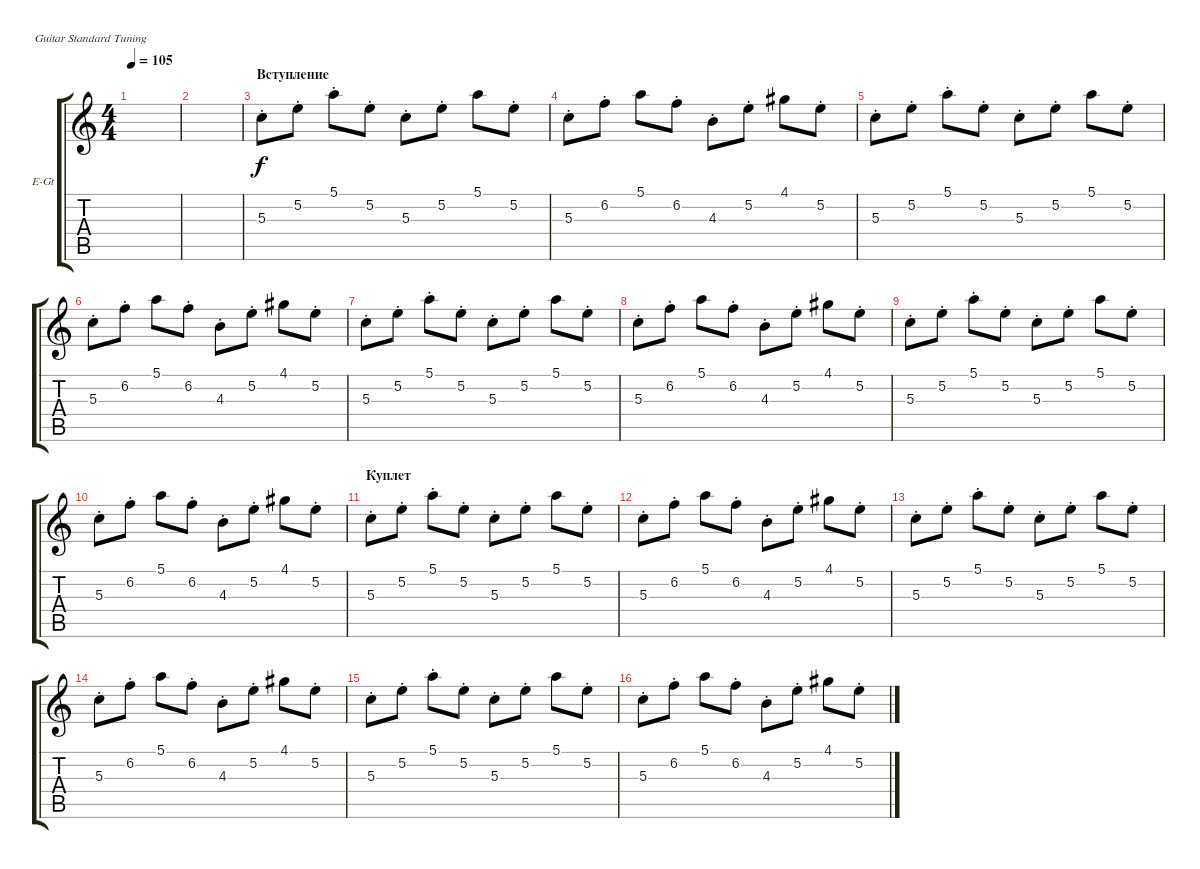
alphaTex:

\defaultSystemsLayout 4
\bracketExtendMode groupsimilarinstruments
\firstSystemTrackNameOrientation horizontal
\otherSystemsTrackNameOrientation horizontal
\track ("Electric Guitar" "E-Gt") {instrument overdrivenguitar}
\staff {score tabs}
\tuning (E4 B3 G3 D3 A2 E2)
\ts (4 4)
\tempo 105
\clef g2
\scale
0.487395
\ks c
|
\scale
0.256303 |
\section ("" "Вступление")
\scale
0.256303 5.3{st}.8 5.2{st}.8 5.1{st}.8 5.2{st}.8 5.3{st}.8 5.2{st}.8 5.1.8 5.2{st}.8 |
\scale
0.333333 5.3{st}.8 6.2{st}.8 5.1.8 6.2{st}.8 4.3{st}.8 5.2{st}.8 4.1.8 5.2{st}.8 |
\scale
0.333333 5.3{st}.8 5.2{st}.8 5.1{st}.8 5.2{st}.8 5.3{st}.8 5.2{st}.8 5.1.8 5.2{st}.8 |
\scale
0.333333 5.3{st}.8 6.2{st}.8 5.1.8 6.2{st}.8 4.3{st}.8 5.2{st}.8 4.1.8 5.2{st}.8 |
\scale
0.333333 5.3{st}.8 5.2{st}.8 5.1{st}.8 5.2{st}.8 5.3{st}.8 5.2{st}.8 5.1.8 5.2{st}.8 |
\scale
0.333333 5.3{st}.8 6.2{st}.8 5.1.8 6.2{st}.8 4.3{st}.8 5.2{st}.8 4.1.8 5.2{st}.8 |
\scale
0.333333 5.3{st}.8 5.2{st}.8 5.1{st}.8 5.2{st}.8 5.3{st}.8 5.2{st}.8 5.1.8 5.2{st}.8 |
\scale
0.333333 5.3{st}.8 6.2{st}.8 5.1.8 6.2{st}.8 4.3{st}.8 5.2{st}.8 4.1.8 5.2{st}.8 |
\section ("" "Куплет")
\scale
0.333333 5.3{st}.8 5.2{st}.8 5.1{st}.8 5.2{st}.8 5.3{st}.8 5.2{st}.8 5.1.8 5.2{st}.8 |
\scale
0.333333 5.3{st}.8 6.2{st}.8 5.1.8 6.2{st}.8 4.3{st}.8 5.2{st}.8 4.1.8 5.2{st}.8 |
\scale
0.333333 5.3{st}.8 5.2{st}.8 5.1{st}.8 5.2{st}.8 5.3{st}.8 5.2{st}.8 5.1.8 5.2{st}.8 |
\scale
0.333333 5.3{st}.8 6.2{st}.8 5.1.8 6.2{st}.8 4.3{st}.8 5.2{st}.8 4.1.8 5.2{st}.8 |
\scale
0.333333 5.3{st}.8 5.2{st}.8 5.1{st}.8 5.2{st}.8 5.3{st}.8 5.2{st}.8 5.1.8 5.2{st}.8 |
\scale
0.333333 5.3{st}.8 6.2{st}.8 5.1.8 6.2{st}.8 4.3{st}.8 5.2{st}.8 4.1.8 5.2{st}.8
